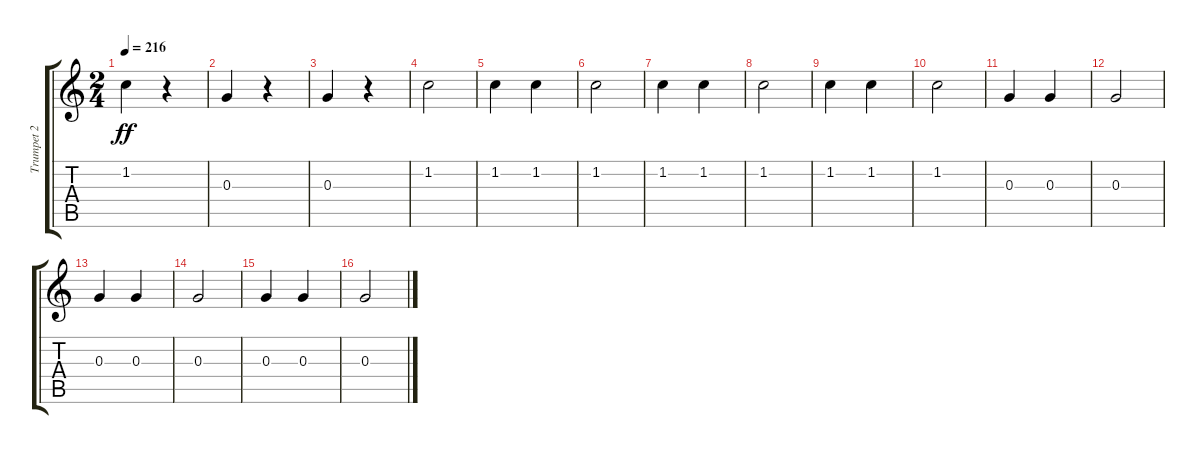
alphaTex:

\track ("Trumpet 2" "Trumpet 2") {instrument acousticguitarnylon}
\staff {score tabs}
\tuning (E4 B3 G3 D3 A2 E2) {hide}
\ts (2 4)
\tempo 216
\clef g2
\ks c
1.2.4{dy ff} r.4 |
0.3.4 r.4 |
0.3.4 r.4 |
1.2.2 |
1.2.4 1.2.4 |
1.2.2 |
1.2.4 1.2.4 |
1.2.2 |
1.2.4 1.2.4 |
1.2.2 |
0.3.4 0.3.4 |
0.3.2 |
0.3.4 0.3.4 |
0.3.2 |
0.3.4 0.3.4 |
0.3.2
